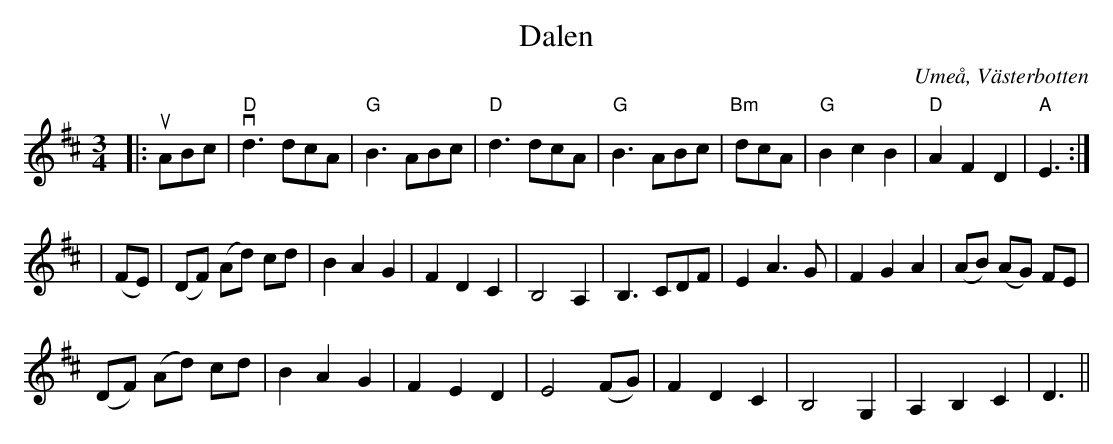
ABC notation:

X:1
T:Dalen
O:Umeå, Västerbotten
M:3/4
L:1/8
K:D
|: uABc | "D"vd3 dcA | "G"B3 ABc | "D" d3 dcA | "G"B3 ABc | "Bm"3 dcA | "G"B2 c2 B2 | "D"A2 F2 D2 | "A"E3 :|
| (FE) | (DF) (Ad) cd | B2 A2 G2 | F2 D2 C2 | B,4 A,2 | B,3 CDF | E2 A3 G | F2 G2 A2 | (AB) (AG) FE |
 (DF) (Ad) cd | B2 A2 G2 | F2 E2 D2 | E4 (FG) | F2 D2 C2 | B,4 G,2 | A,2 B,2 C2 | D3 ||
